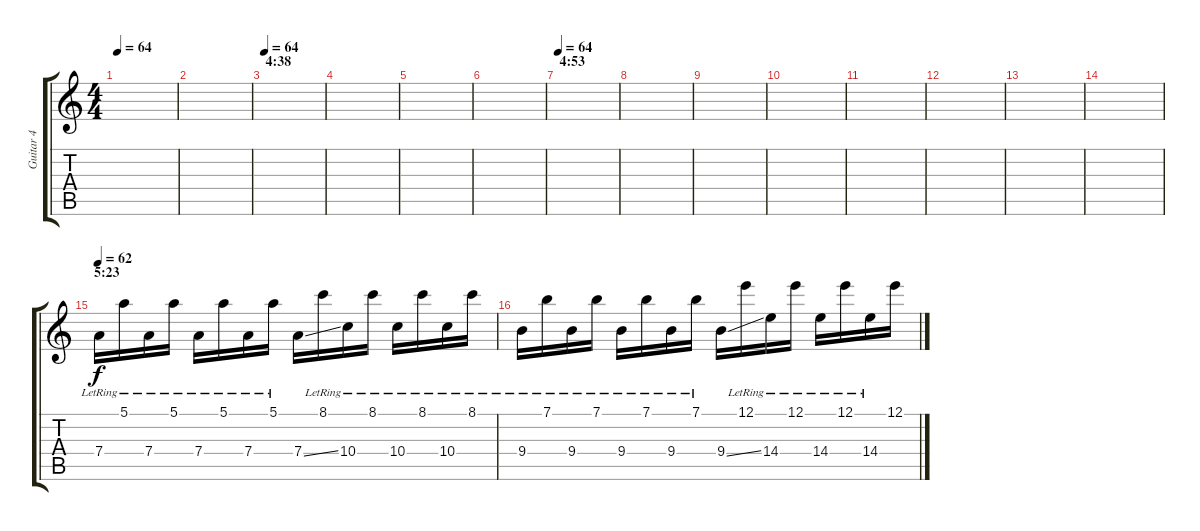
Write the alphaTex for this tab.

\track ("Guitar 4" "Guitar 4") {instrument acousticguitarsteel}
\staff {score tabs}
\tuning (E4 B3 G3 D3 A2 E2) {hide}
\ts (4 4)
\tempo 64
\clef g2
\ks c
|
|
\section ("" "4:38")
\tempo 64
|
|
|
|
\section ("" "4:53")
\tempo 64
|
|
|
|
|
|
|
|
\section ("" "5:23")
\tempo 62
7.4{lr}.16 5.1{lr}.16 7.4{lr}.16 5.1{lr}.16 7.4{lr}.16 5.1{lr}.16 7.4{lr}.16 5.1{lr}.16 7.4{ss}.16 8.1{lr}.16 10.4{lr}.16 8.1{lr}.16 10.4{lr}.16 8.1{lr}.16 10.4{lr}.16 8.1{lr}.16 |
9.4{lr}.16 7.1{lr}.16 9.4{lr}.16 7.1{lr}.16 9.4{lr}.16 7.1{lr}.16 9.4{lr}.16 7.1{lr}.16 9.4{ss}.16 12.1{lr}.16 14.4{lr}.16 12.1{lr}.16 14.4{lr}.16 12.1{lr}.16 14.4{lr}.16 12.1.16
